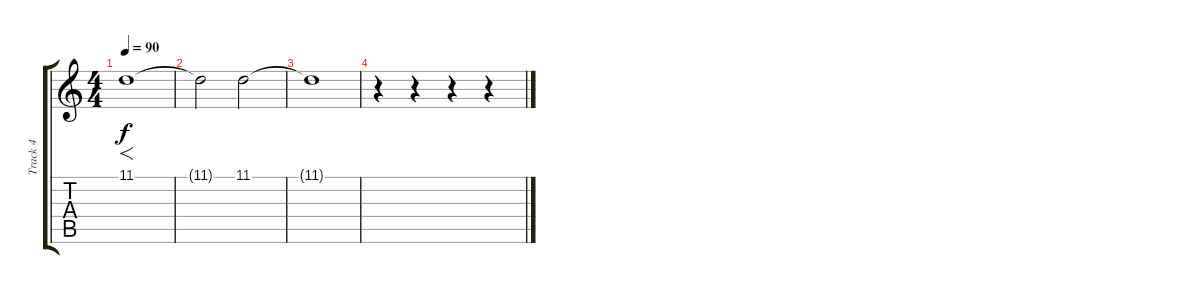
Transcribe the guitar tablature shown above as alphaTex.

\track ("Track 4" "Track 4") {instrument voiceoohs}
\staff {score tabs}
\tuning (Eb4 Bb3 Gb3 Db3 Ab2 Eb2) {hide}
\ts (4 4)
\tempo 90
\clef g2
\ks c
11.1.1{f dy f} |
11.1{t}.2 11.1.2 |
11.1{t}.1 |
r.4 r.4 r.4 r.4
